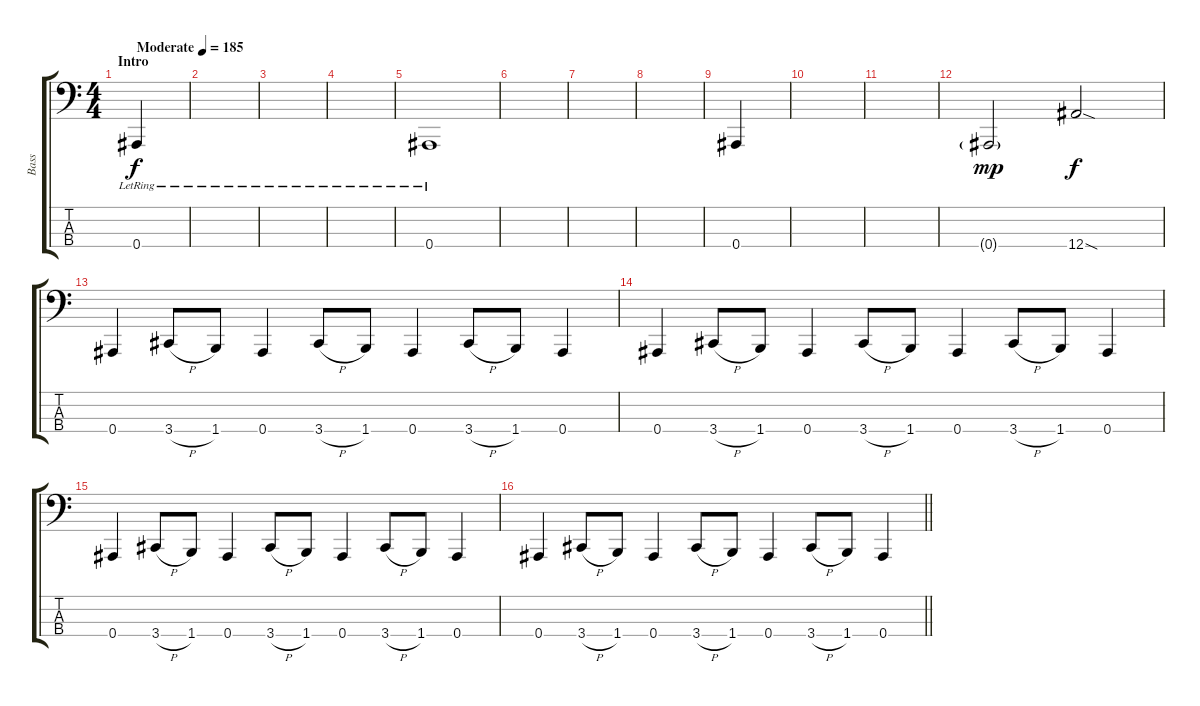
\track ("Bass" "Bass") {instrument electricbasspick}
\staff {score tabs}
\tuning (Eb2 Bb1 F1 Bb0) {hide}
\ts (4 4)
\section ("" "Intro")
\tempo (185 "Moderate")
\clef f4
\ks c
0.4{lr}.4{dy f instrument electricbasspick} |
|
|
|
0.4{lr}.1 |
|
|
|
0.4.4 |
|
|
0.4{g}.2{dy mp} 12.4{sod}.2{dy f} |
0.4.4 3.4{h}.8 1.4.8 0.4.4 3.4{h}.8 1.4.8 0.4.4 3.4{h}.8 1.4.8 0.4.4 |
0.4.4 3.4{h}.8 1.4.8 0.4.4 3.4{h}.8 1.4.8 0.4.4 3.4{h}.8 1.4.8 0.4.4 |
0.4.4 3.4{h}.8 1.4.8 0.4.4 3.4{h}.8 1.4.8 0.4.4 3.4{h}.8 1.4.8 0.4.4 |
\barLineRight lightlight
0.4.4 3.4{h}.8 1.4.8 0.4.4 3.4{h}.8 1.4.8 0.4.4 3.4{h}.8 1.4.8 0.4.4
